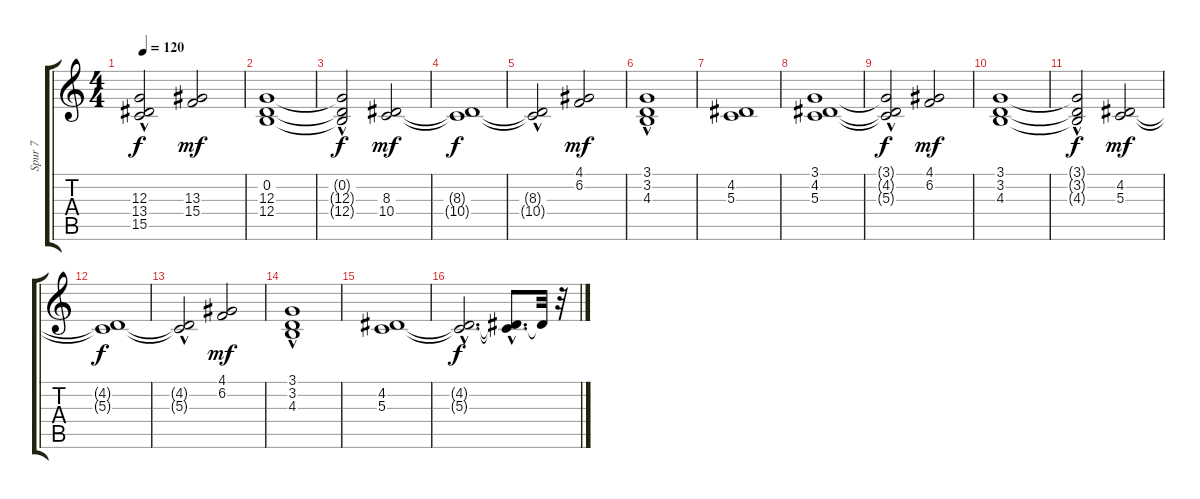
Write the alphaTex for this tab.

\track ("Spur 7" "Spur 7") {instrument stringensemble1}
\staff {score tabs}
\tuning (E4 B3 G3 D3 A2 E2) {hide}
\ts (4 4)
\tempo 120
\clef g2
\ks c
(12.3{hac t} 13.4{hac t} 15.5{hac t}).2{dy f} (13.3 15.4).2{dy mf} |
(0.2 12.3 12.4).1 |
(0.2{hac t} 12.3{t} 12.4{hac t}).2{dy f} (8.3 10.4).2{dy mf} |
(8.3{t} 10.4{t}).1{dy f} |
(8.3{hac t} 10.4{hac t}).2 (4.1 6.2).2{dy mf} |
(3.1 3.2{hac} 4.3{hac}).1 |
(4.2 5.3).1 |
(3.1 4.2 5.3).1 |
(3.1{hac t} 4.2{hac t} 5.3{hac t}).2{dy f} (4.1 6.2).2{dy mf} |
(3.1 3.2 4.3).1 |
(3.1{t} 3.2{hac t} 4.3{hac t}).2{dy f} (4.2 5.3).2{dy mf} |
(4.2{t} 5.3{t}).1{dy f} |
(4.2{hac t} 5.3{hac t}).2 (4.1 6.2).2{dy mf} |
(3.1 3.2{hac} 4.3{hac}).1 |
(4.2 5.3).1 |
(4.2{hac t} 5.3{hac t}).2{d dy f} (4.2{hac t} 5.3{hac t}).8{d} 4.2{t}.32 r.32
